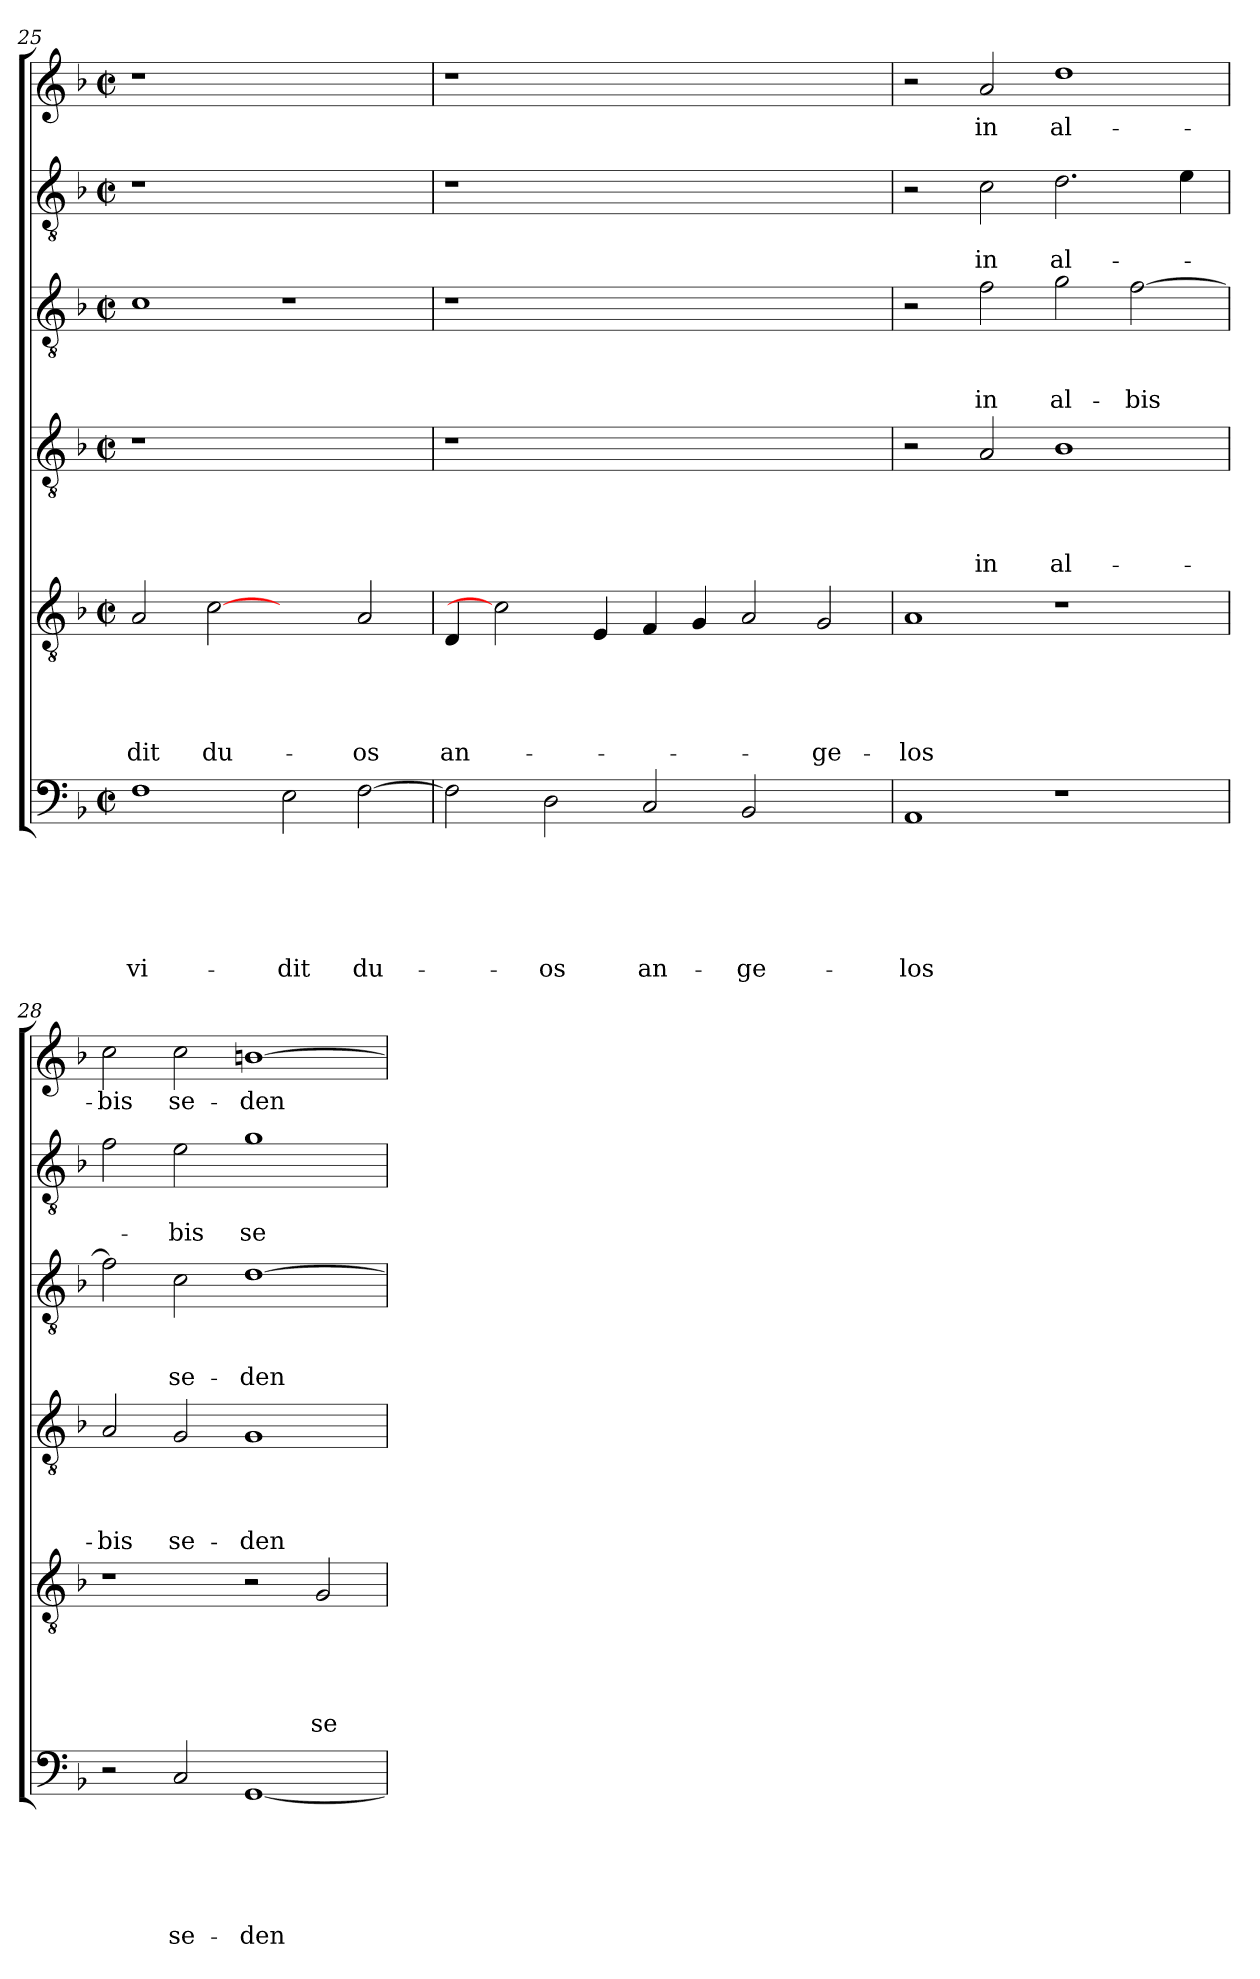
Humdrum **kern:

**kern	**text	**text	**text	**text	**text	**text	**kern	**text	**text	**text	**text	**text	**kern	**text	**text	**text	**text	**kern	**text	**text	**text	**kern	**text	**text	**kern	**text
*part6	*part6	*part6	*part6	*part6	*part6	*part6	*part5	*part5	*part5	*part5	*part5	*part5	*part4	*part4	*part4	*part4	*part4	*part3	*part3	*part3	*part3	*part2	*part2	*part2	*part1	*part1
*staff6	*staff6	*staff6	*staff6	*staff6	*staff6	*staff6	*staff5	*staff5	*staff5	*staff5	*staff5	*staff5	*staff4	*staff4	*staff4	*staff4	*staff4	*staff3	*staff3	*staff3	*staff3	*staff2	*staff2	*staff2	*staff1	*staff1
!!LO:LB:g=z
*clefF4	*	*	*	*	*	*	*clefGv2	*	*	*	*	*	*clefGv2	*	*	*	*	*clefGv2	*	*	*	*clefGv2	*	*	*clefG2	*
*k[b-]	*	*	*	*	*	*	*k[b-]	*	*	*	*	*	*k[b-]	*	*	*	*	*k[b-]	*	*	*	*k[b-]	*	*	*k[b-]	*
*F:	*	*	*	*	*	*	*F:	*	*	*	*	*	*F:	*	*	*	*	*F:	*	*	*	*F:	*	*	*F:	*
*M2/2	*	*	*	*	*	*	*M2/2	*	*	*	*	*	*M2/2	*	*	*	*	*M2/2	*	*	*	*M2/2	*	*	*M2/2	*
*met(c|)	*	*	*	*	*	*	*met(c|)	*	*	*	*	*	*met(c|)	*	*	*	*	*met(c|)	*	*	*	*met(c|)	*	*	*met(c|)	*
=25	=25	=25	=25	=25	=25	=25	=25	=25	=25	=25	=25	=25	=25	=25	=25	=25	=25	=25	=25	=25	=25	=25	=25	=25	=25	=25
!	!	!	!	!	!	!LO:LY:b	!	!	!	!	!	!LO:LY:b	!	!	!	!	!	!	!	!	!	!	!	!	!	!
1F	.	.	.	.	.	vi-	2A/	.	.	.	.	-dit	1r	.	.	.	.	1c	.	.	.	1r	.	.	1r	.
!	!	!	!	!	!	!	!	!	!	!	!	!LO:LY:b	!	!	!	!	!	!	!	!	!	!	!	!	!	!
.	.	.	.	.	.	.	[2c	.	.	.	.	du-	.	.	.	.	.	.	.	.	.	.	.	.	.	.
!	!	!	!	!	!	!LO:LY:b	!	!	!	!	!	!	!	!	!	!	!	!	!	!	!	!	!	!	!	!
2E\	.	.	.	.	.	-dit	2ryy	.	.	.	.	.	1ryy	.	.	.	.	1r	.	.	.	1ryy	.	.	1ryy	.
!	!	!	!	!	!	!LO:LY:b	!	!	!	!	!	!LO:LY:b	!	!	!	!	!	!	!	!	!	!	!	!	!	!
[2F\	.	.	.	.	.	du-	2A/	.	.	.	.	-os	.	.	.	.	.	.	.	.	.	.	.	.	.	.
=26	=26	=26	=26	=26	=26	=26	=26	=26	=26	=26	=26	=26	=26	=26	=26	=26	=26	=26	=26	=26	=26	=26	=26	=26	=26	=26
!	!	!	!	!	!	!	!	!	!	!	!	!LO:LY:b	!	!	!	!	!	!	!	!	!	!	!	!	!	!
2F\]	.	.	.	.	.	.	4D/	.	.	.	.	an-	1r	.	.	.	.	1r	.	.	.	1r	.	.	1r	.
.	.	.	.	.	.	.	2c]	.	.	.	.	.	.	.	.	.	.	.	.	.	.	.	.	.	.	.
!	!	!	!	!	!	!LO:LY:b	!	!	!	!	!	!	!	!	!	!	!	!	!	!	!	!	!	!	!	!
2D\	.	.	.	.	.	-os	.	.	.	.	.	.	.	.	.	.	.	.	.	.	.	.	.	.	.	.
.	.	.	.	.	.	.	4E/	.	.	.	.	.	.	.	.	.	.	.	.	.	.	.	.	.	.	.
!	!	!	!	!	!	!LO:LY:b	!	!	!	!	!	!	!	!	!	!	!	!	!	!	!	!	!	!	!	!
2C/	.	.	.	.	.	an-	4F/	.	.	.	.	.	1.ryy	.	.	.	.	1.ryy	.	.	.	1.ryy	.	.	1.ryy	.
.	.	.	.	.	.	.	4G/	.	.	.	.	.	.	.	.	.	.	.	.	.	.	.	.	.	.	.
!	!	!	!	!	!	!LO:LY:b	!	!	!	!	!	!	!	!	!	!	!	!	!	!	!	!	!	!	!	!
2BB-/	.	.	.	.	.	-ge-	2A/	.	.	.	.	.	.	.	.	.	.	.	.	.	.	.	.	.	.	.
!	!	!	!	!	!	!	!	!	!	!	!	!LO:LY:b	!	!	!	!	!	!	!	!	!	!	!	!	!	!
2ryy	.	.	.	.	.	.	2G/	.	.	.	.	-ge-	.	.	.	.	.	.	.	.	.	.	.	.	.	.
=27	=27	=27	=27	=27	=27	=27	=27	=27	=27	=27	=27	=27	=27	=27	=27	=27	=27	=27	=27	=27	=27	=27	=27	=27	=27	=27
!	!	!	!	!	!	!LO:LY:b	!	!	!	!	!	!LO:LY:b	!	!	!	!	!	!	!	!	!	!	!	!	!	!
1AA	.	.	.	.	.	-los	1A	.	.	.	.	-los	2r	.	.	.	.	2r	.	.	.	2r	.	.	2r	.
!	!	!	!	!	!	!	!	!	!	!	!	!	!	!	!	!	!LO:LY:b	!	!	!	!LO:LY:b	!	!	!LO:LY:b	!	!LO:LY:b
.	.	.	.	.	.	.	.	.	.	.	.	.	2A/	.	.	.	in	2f\	.	.	in	2c\	.	in	2a/	in
!	!	!	!	!	!	!	!	!	!	!	!	!	!	!	!	!	!LO:LY:b	!	!	!	!LO:LY:b	!	!	!LO:LY:b	!	!LO:LY:b
1r	.	.	.	.	.	.	1r	.	.	.	.	.	1B-	.	.	.	al-	2g\	.	.	al-	2.d\	.	al-	1dd	al-
!	!	!	!	!	!	!	!	!	!	!	!	!	!	!	!	!	!	!	!	!	!LO:LY:b	!	!	!	!	!
.	.	.	.	.	.	.	.	.	.	.	.	.	.	.	.	.	.	[2f\	.	.	-bis	.	.	.	.	.
.	.	.	.	.	.	.	.	.	.	.	.	.	.	.	.	.	.	.	.	.	.	4e\	.	.	.	.
=28	=28	=28	=28	=28	=28	=28	=28	=28	=28	=28	=28	=28	=28	=28	=28	=28	=28	=28	=28	=28	=28	=28	=28	=28	=28	=28
!	!	!	!	!	!	!	!	!	!	!	!	!	!	!	!	!	!LO:LY:b	!	!	!	!	!	!	!	!	!LO:LY:b
2r	.	.	.	.	.	.	1r	.	.	.	.	.	2A/	.	.	.	-bis	2f\]	.	.	.	2f\	.	.	2cc\	-bis
!	!	!	!	!	!	!LO:LY:b	!	!	!	!	!	!	!	!	!	!	!LO:LY:b	!	!	!	!LO:LY:b	!	!	!LO:LY:b	!	!LO:LY:b
2C/	.	.	.	.	.	se-	.	.	.	.	.	.	2G/	.	.	.	se-	2c\	.	.	se-	2e\	.	-bis	2cc\	se-
!	!	!	!	!	!	!LO:LY:b	!	!	!	!	!	!	!	!	!	!	!LO:LY:b	!	!	!	!LO:LY:b	!	!	!LO:LY:b	!	!LO:LY:b
[1GG	.	.	.	.	.	-den-	2r	.	.	.	.	.	1G	.	.	.	-den-	[1d	.	.	-den-	1g	.	se-	[1bn	-den-
!	!	!	!	!	!	!	!	!	!	!	!	!LO:LY:b	!	!	!	!	!	!	!	!	!	!	!	!	!	!
.	.	.	.	.	.	.	2G/	.	.	.	.	se-	.	.	.	.	.	.	.	.	.	.	.	.	.	.
=	=	=	=	=	=	=	=	=	=	=	=	=	=	=	=	=	=	=	=	=	=	=	=	=	=	=
*-	*-	*-	*-	*-	*-	*-	*-	*-	*-	*-	*-	*-	*-	*-	*-	*-	*-	*-	*-	*-	*-	*-	*-	*-	*-	*-
